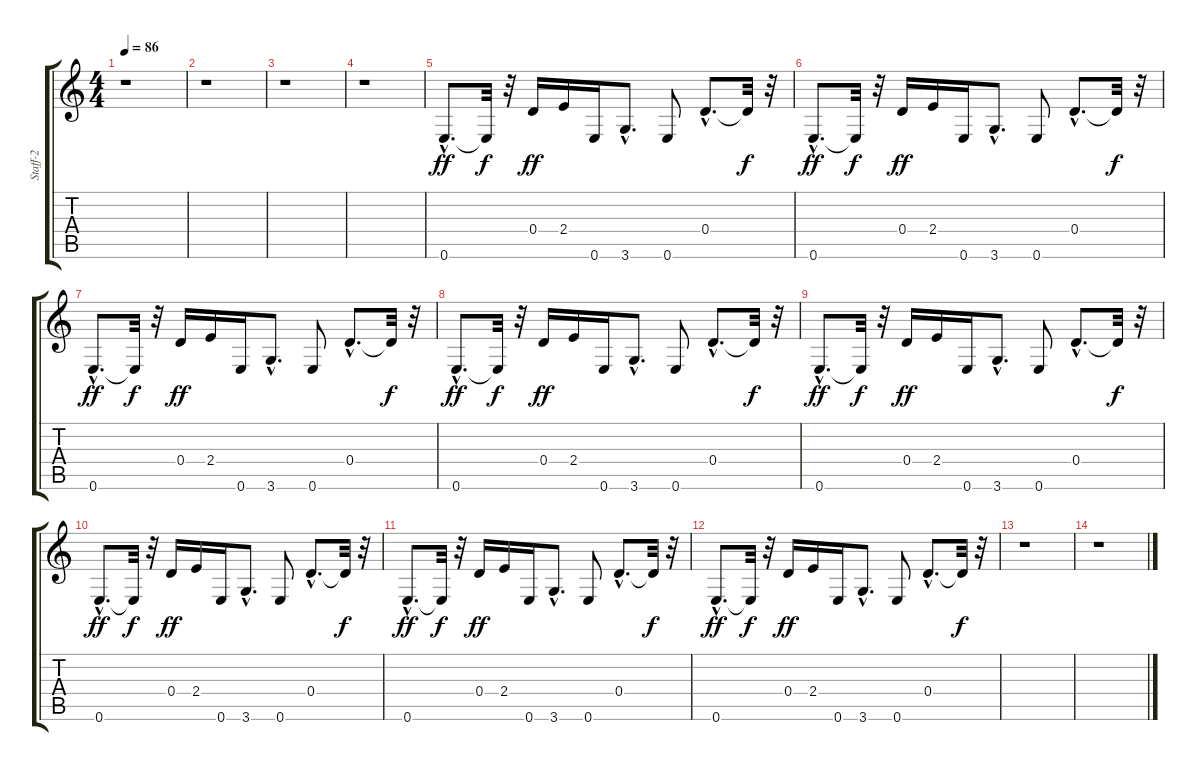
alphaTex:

\track ("Staff-2" "Staff-2") {instrument overdrivenguitar}
\staff {score tabs}
\tuning (E4 B3 G3 D3 A2 E2) {hide}
\ts (4 4)
\tempo 86
\clef g2
\ks c
r.1{dy ff} |
r.1 |
r.1 |
r.1 |
0.6{hac}.8{d} 0.6{t}.32{dy f} r.32 0.4.16{dy ff} 2.4.16 0.6.16 3.6{hac}.8{d} 0.6.8 0.4{hac}.8{d} 0.4{t}.32{dy f} r.32 |
0.6{hac}.8{d dy ff} 0.6{t}.32{dy f} r.32 0.4.16{dy ff} 2.4.16 0.6.16 3.6{hac}.8{d} 0.6.8 0.4{hac}.8{d} 0.4{t}.32{dy f} r.32 |
0.6{hac}.8{d dy ff} 0.6{t}.32{dy f} r.32 0.4.16{dy ff} 2.4.16 0.6.16 3.6{hac}.8{d} 0.6.8 0.4{hac}.8{d} 0.4{t}.32{dy f} r.32 |
0.6{hac}.8{d dy ff} 0.6{t}.32{dy f} r.32 0.4.16{dy ff} 2.4.16 0.6.16 3.6{hac}.8{d} 0.6.8 0.4{hac}.8{d} 0.4{t}.32{dy f} r.32 |
0.6{hac}.8{d dy ff} 0.6{t}.32{dy f} r.32 0.4.16{dy ff} 2.4.16 0.6.16 3.6{hac}.8{d} 0.6.8 0.4{hac}.8{d} 0.4{t}.32{dy f} r.32 |
0.6{hac}.8{d dy ff} 0.6{t}.32{dy f} r.32 0.4.16{dy ff} 2.4.16 0.6.16 3.6{hac}.8{d} 0.6.8 0.4{hac}.8{d} 0.4{t}.32{dy f} r.32 |
0.6{hac}.8{d dy ff} 0.6{t}.32{dy f} r.32 0.4.16{dy ff} 2.4.16 0.6.16 3.6{hac}.8{d} 0.6.8 0.4{hac}.8{d} 0.4{t}.32{dy f} r.32 |
0.6{hac}.8{d dy ff} 0.6{t}.32{dy f} r.32 0.4.16{dy ff} 2.4.16 0.6.16 3.6{hac}.8{d} 0.6.8 0.4{hac}.8{d} 0.4{t}.32{dy f} r.32 |
r.1 |
r.1
